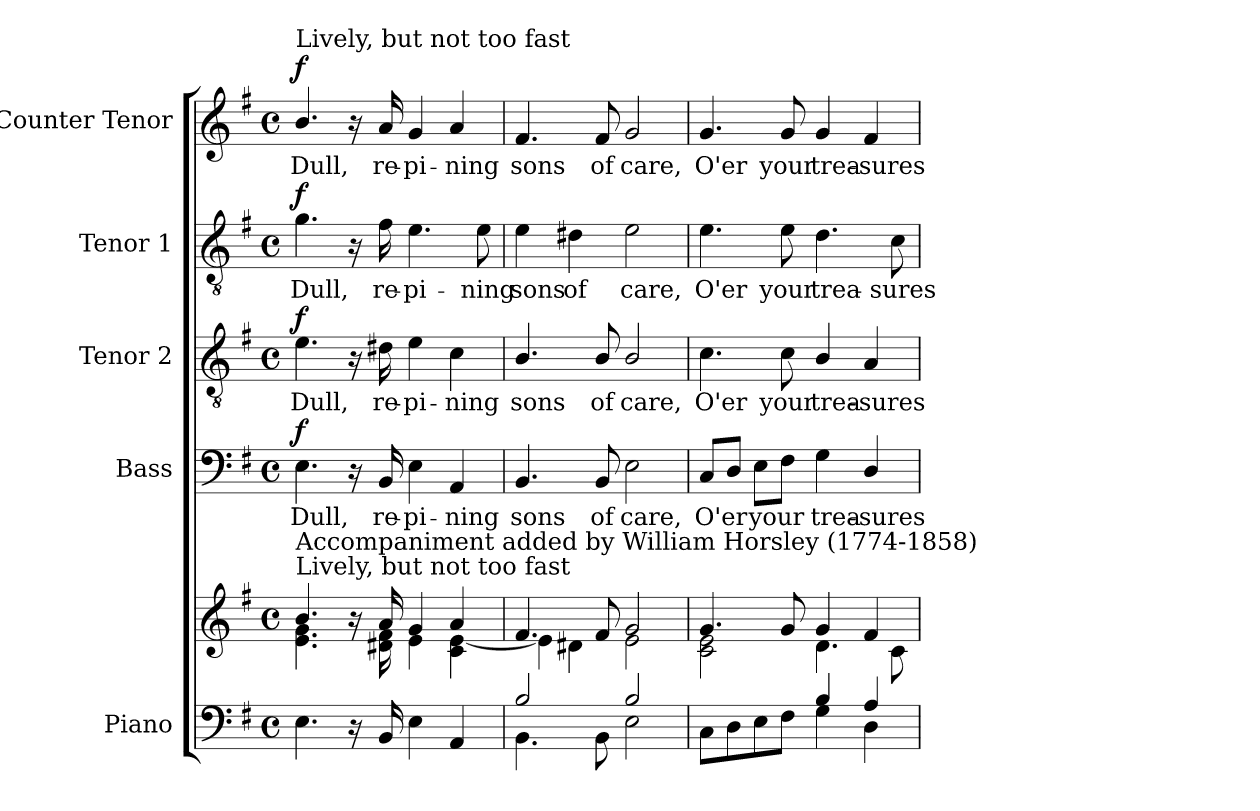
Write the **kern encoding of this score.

**kern	**kern	**kern	**text	**dynam	**kern	**text	**dynam	**kern	**text	**dynam	**kern	**text	**dynam
*part5	*part5	*part4	*part4	*part4	*part3	*part3	*part3	*part2	*part2	*part2	*part1	*part1	*part1
*staff6	*staff5	*staff4	*staff4	*staff4	*staff3	*staff3	*staff3	*staff2	*staff2	*staff2	*staff1	*staff1	*staff1
*I"Piano	*	*I"Bass	*	*	*I"Tenor 2	*	*	*I"Tenor 1	*	*	*I"Counter Tenor	*	*
*I'Pno.	*	*I'B.	*	*	*I'T2.	*	*	*I'T1.	*	*	*	*	*
!!LO:PB:g=z
*clefF4	*clefG2	*clefF4	*	*	*clefGv2	*	*	*clefGv2	*	*	*clefG2	*	*
*	*	*	*	*	*ITrd7c12	*	*	*ITrd7c12	*	*	*	*	*
*k[f#]	*k[f#]	*k[f#]	*	*	*k[f#]	*	*	*k[f#]	*	*	*k[f#]	*	*
*G:	*G:	*G:	*	*	*G:	*	*	*G:	*	*	*G:	*	*
*M4/4	*M4/4	*M4/4	*	*	*M4/4	*	*	*M4/4	*	*	*M4/4	*	*
*met(c)	*met(c)	*met(c)	*	*	*met(c)	*	*	*met(c)	*	*	*met(c)	*	*
*MM92	*MM92	*MM92	*	*	*MM92	*	*	*MM92	*	*	*MM92	*	*
=1	=1	=1	=1	=1	=1	=1	=1	=1	=1	=1	=1	=1	=1
*	*^	*	*	*	*	*	*	*	*	*	*	*	*
!	!	!	!	!LO:LY:b:color=#000000	!	!	!	!	!	!	!	!	!	!
!	!	!	!	!	!	!	!LO:LY:b:color=#000000	!	!	!	!	!	!	!
!	!	!	!	!	!	!	!	!	!	!LO:LY:b:color=#000000	!	!	!	!
!	!	!	!	!	!	!	!	!	!	!	!	!LO:TX:a:t=Lively, but not too fast	!	!
!	!LO:TX:a:t=Lively, but not too fast	!	!	!	!	!	!	!	!	!	!	!	!	!
!	!LO:TX:a:t=Accompaniment added by William Horsley (1774-1858)	!	!	!	!	!	!	!	!	!	!	!	!	!
!	!	!	!	!	!	!	!	!	!	!	!	!	!LO:LY:b:color=#000000	!
4.Ei\	4.bi/	4.ei\ 4.gi	4.Ei\	Dull,	f	4.Ei\	Dull,	f	4.Gi\	Dull,	f	4.bi/	Dull,	f
16r	16ryy	16r	16r	.	.	16r	.	.	16r	.	.	16r	.	.
!	!	!	!	!LO:LY:b:color=#000000	!	!	!	!	!	!	!	!	!	!
!	!	!	!	!	!	!	!LO:LY:b:color=#000000	!	!	!	!	!	!	!
!	!	!	!	!	!	!	!	!	!	!LO:LY:b:color=#000000	!	!	!	!
!	!	!	!	!	!	!	!	!	!	!	!	!	!LO:LY:b:color=#000000	!
16BBi/	16ai/	16d#Xi\ 16f#i	16BBi/	re-	.	16D#Xi\	re-	.	16F#i\	re-	.	16ai/	re-	.
!	!	!	!	!LO:LY:b:color=#000000	!	!	!	!	!	!	!	!	!	!
!	!	!	!	!	!	!	!LO:LY:b:color=#000000	!	!	!	!	!	!	!
!	!	!	!	!	!	!	!	!	!	!LO:LY:b:color=#000000	!	!	!	!
!	!	!	!	!	!	!	!	!	!	!	!	!	!LO:LY:b:color=#000000	!
4Ei\	4gi/	4ei\	4Ei\	-pi-	.	4Ei\	-pi-	.	4.Ei\	-pi-	.	4gi/	-pi-	.
!	!	!	!	!LO:LY:b:color=#000000	!	!	!	!	!	!	!	!	!	!
!	!	!	!	!	!	!	!LO:LY:b:color=#000000	!	!	!	!	!	!	!
!	!	!	!	!	!	!	!	!	!	!	!	!	!LO:LY:b:color=#000000	!
4AAi/	4ai/	4ci\ [4ei	4AAi/	-ning	.	4Ci\	-ning	.	.	.	.	4ai/	-ning	.
!	!	!	!	!	!	!	!	!	!	!LO:LY:b:color=#000000	!	!	!	!
.	.	.	.	.	.	.	.	.	8Ei\	-ning	.	.	.	.
=2	=2	=2	=2	=2	=2	=2	=2	=2	=2	=2	=2	=2	=2	=2
*^	*	*	*	*	*	*	*	*	*	*	*	*	*	*
!	!	!	!	!	!LO:LY:b:color=#000000	!	!	!	!	!	!	!	!	!	!
!	!	!	!	!	!	!	!	!LO:LY:b:color=#000000	!	!	!	!	!	!	!
!	!	!	!	!	!	!	!	!	!	!	!LO:LY:b:color=#000000	!	!	!	!
!	!	!	!	!	!	!	!	!	!	!	!	!	!	!LO:LY:b:color=#000000	!
2Bi/	4.BBi\	4.f#i/	4ei\]	4.BBi/	sons	.	4.BBi/	sons	.	4Ei\	sons	.	4.f#i/	sons	.
!	!	!	!	!	!	!	!	!	!	!	!LO:LY:b:color=#000000	!	!	!	!
.	.	.	4d#Xi\	.	.	.	.	.	.	4D#Xi\	of	.	.	.	.
!	!	!	!	!	!LO:LY:b:color=#000000	!	!	!	!	!	!	!	!	!	!
!	!	!	!	!	!	!	!	!LO:LY:b:color=#000000	!	!	!	!	!	!	!
!	!	!	!	!	!	!	!	!	!	!	!	!	!	!LO:LY:b:color=#000000	!
.	8BBi\	8f#i/	.	8BBi/	of	.	8BBi/	of	.	.	.	.	8f#i/	of	.
!	!	!	!	!	!LO:LY:b:color=#000000	!	!	!	!	!	!	!	!	!	!
!	!	!	!	!	!	!	!	!LO:LY:b:color=#000000	!	!	!	!	!	!	!
!	!	!	!	!	!	!	!	!	!	!	!LO:LY:b:color=#000000	!	!	!	!
!	!	!	!	!	!	!	!	!	!	!	!	!	!	!LO:LY:b:color=#000000	!
2Bi/	2Ei\	2gi/	2ei\	2Ei\	care,	.	2BBi/	care,	.	2Ei\	care,	.	2gi/	care,	.
=3	=3	=3	=3	=3	=3	=3	=3	=3	=3	=3	=3	=3	=3	=3	=3
!	!	!	!	!	!LO:LY:b:color=#000000	!	!	!	!	!	!	!	!	!	!
!	!	!	!	!	!	!	!	!LO:LY:b:color=#000000	!	!	!	!	!	!	!
!	!	!	!	!	!	!	!	!	!	!	!LO:LY:b:color=#000000	!	!	!	!
!	!	!	!	!	!	!	!	!	!	!	!	!	!	!LO:LY:b:color=#000000	!
2ryy	8Ci\L	4.gi/	2ci\ 2ei	8Ci/L	O'er	.	4.Ci\	O'er	.	4.Ei\	O'er	.	4.gi/	O'er	.
.	8Di\	.	.	8Di/J	.	.	.	.	.	.	.	.	.	.	.
!	!	!	!	!	!LO:LY:b:color=#000000	!	!	!	!	!	!	!	!	!	!
.	8Ei\	.	.	8Ei\L	your	.	.	.	.	.	.	.	.	.	.
!	!	!	!	!	!	!	!	!LO:LY:b:color=#000000	!	!	!	!	!	!	!
!	!	!	!	!	!	!	!	!	!	!	!LO:LY:b:color=#000000	!	!	!	!
!	!	!	!	!	!	!	!	!	!	!	!	!	!	!LO:LY:b:color=#000000	!
.	8F#i\J	8gi/	.	8F#i\J	.	.	8Ci\	your	.	8Ei\	your	.	8gi/	your	.
!	!	!	!	!	!LO:LY:b:color=#000000	!	!	!	!	!	!	!	!	!	!
!	!	!	!	!	!	!	!	!LO:LY:b:color=#000000	!	!	!	!	!	!	!
!	!	!	!	!	!	!	!	!	!	!	!LO:LY:b:color=#000000	!	!	!	!
!	!	!	!	!	!	!	!	!	!	!	!	!	!	!LO:LY:b:color=#000000	!
4Bi/	4Gi\	4gi/	4.di\	4Gi\	trea-	.	4BBi/	trea-	.	4.Di\	trea-	.	4gi/	trea-	.
!	!	!	!	!	!LO:LY:b:color=#000000	!	!	!	!	!	!	!	!	!	!
!	!	!	!	!	!	!	!	!LO:LY:b:color=#000000	!	!	!	!	!	!	!
!	!	!	!	!	!	!	!	!	!	!	!	!	!	!LO:LY:b:color=#000000	!
4Ai/	4Di\	4f#i/	.	4Di/	-sures	.	4AAi/	-sures	.	.	.	.	4f#i/	-sures	.
!	!	!	!	!	!	!	!	!	!	!	!LO:LY:b:color=#000000	!	!	!	!
.	.	.	8ci\	.	.	.	.	.	.	8Ci\	-sures	.	.	.	.
*v	*v	*	*	*	*	*	*	*	*	*	*	*	*	*	*
*	*v	*v	*	*	*	*	*	*	*	*	*	*	*	*
=	=	=	=	=	=	=	=	=	=	=	=	=	=
*-	*-	*-	*-	*-	*-	*-	*-	*-	*-	*-	*-	*-	*-
